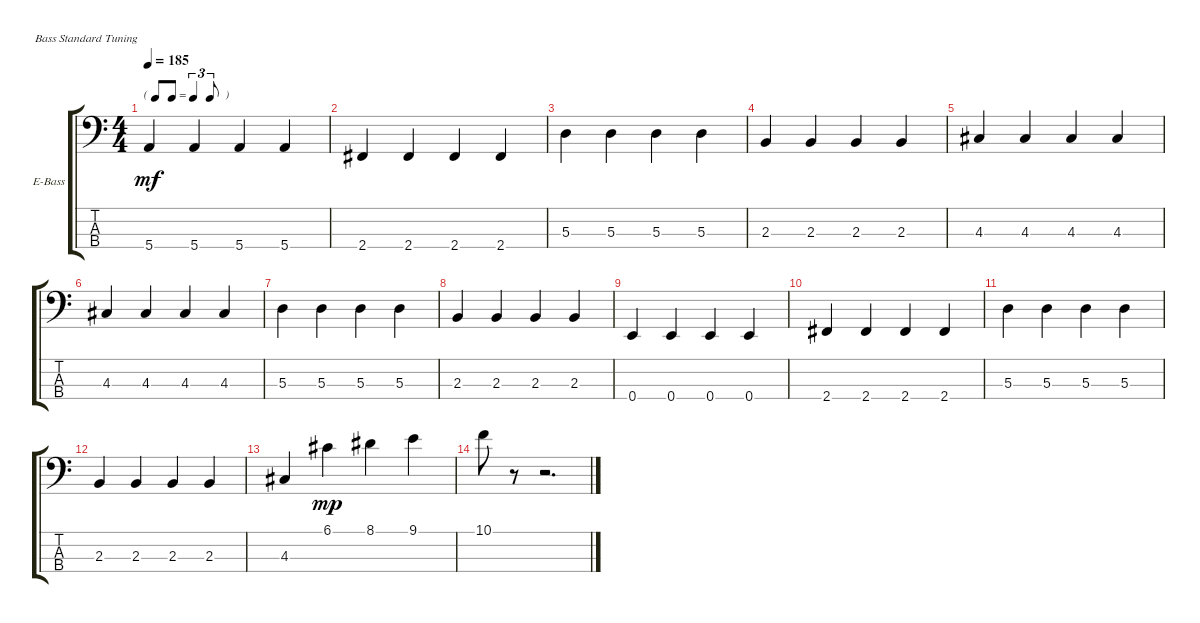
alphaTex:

\defaultSystemsLayout 4
\bracketExtendMode groupsimilarinstruments
\firstSystemTrackNameOrientation horizontal
\otherSystemsTrackNameOrientation horizontal
\track ("Fender Precision Bass '71" "E-Bass") {instrument electricbassfinger}
\staff {score tabs}
\tuning (G2 D2 A1 E1)
\ts (4 4)
\tf triplet8th
\tempo 185
\clef f4
\ks c
5.4.4{dy mf} 5.4.4 5.4.4 5.4.4 |
2.4{acc #}.4 2.4{acc #}.4 2.4{acc #}.4 2.4{acc #}.4 |
5.3.4 5.3.4 5.3.4 5.3.4 |
2.3.4 2.3.4 2.3.4 2.3.4 |
4.3{acc #}.4 4.3{acc #}.4 4.3{acc #}.4 4.3{acc #}.4 |
4.3{acc #}.4 4.3{acc #}.4 4.3{acc #}.4 4.3{acc #}.4 |
5.3.4 5.3.4 5.3.4 5.3.4 |
2.3.4 2.3.4 2.3.4 2.3.4 |
0.4.4 0.4.4 0.4.4 0.4.4 |
2.4{acc #}.4 2.4{acc #}.4 2.4{acc #}.4 2.4{acc #}.4 |
5.3.4 5.3.4 5.3.4 5.3.4 |
2.3.4 2.3.4 2.3.4 2.3.4 |
4.3{acc #}.4 6.1{acc #}.4{dy mp} 8.1{acc #}.4 9.1.4 |
10.1.8 r.8 r.2{d}
